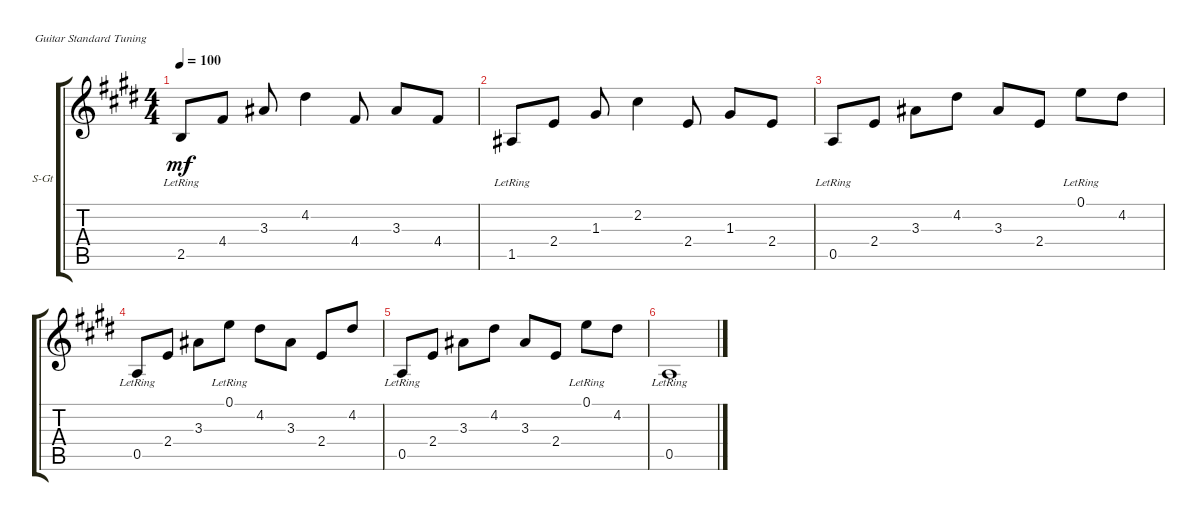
\defaultSystemsLayout 4
\bracketExtendMode groupsimilarinstruments
\firstSystemTrackNameOrientation horizontal
\otherSystemsTrackNameOrientation horizontal
\track ("Steel Guitar" "S-Gt") {instrument acousticguitarsteel}
\staff {score tabs}
\tuning (E4 B3 G3 D3 A2 E2)
\ts (4 4)
\tempo 100
\clef g2
\ks e
2.5{lr}.8{dy mf} 4.4.8 3.3.8 4.2.4 4.4.8 3.3.8 4.4.8 |
1.5{lr}.8 2.4.8 1.3.8 2.2.4 2.4.8 1.3.8 2.4.8 |
0.5{lr}.8 2.4.8 3.3.8 4.2.8 3.3.8 2.4.8 0.1{lr}.8 4.2.8 |
0.5{lr}.8 2.4.8 3.3.8 0.1{lr}.8 4.2.8 3.3.8 2.4.8 4.2.8 |
0.5{lr}.8 2.4.8 3.3.8 4.2.8 3.3.8 2.4.8 0.1{lr}.8 4.2.8 |
0.5{lr}.1
